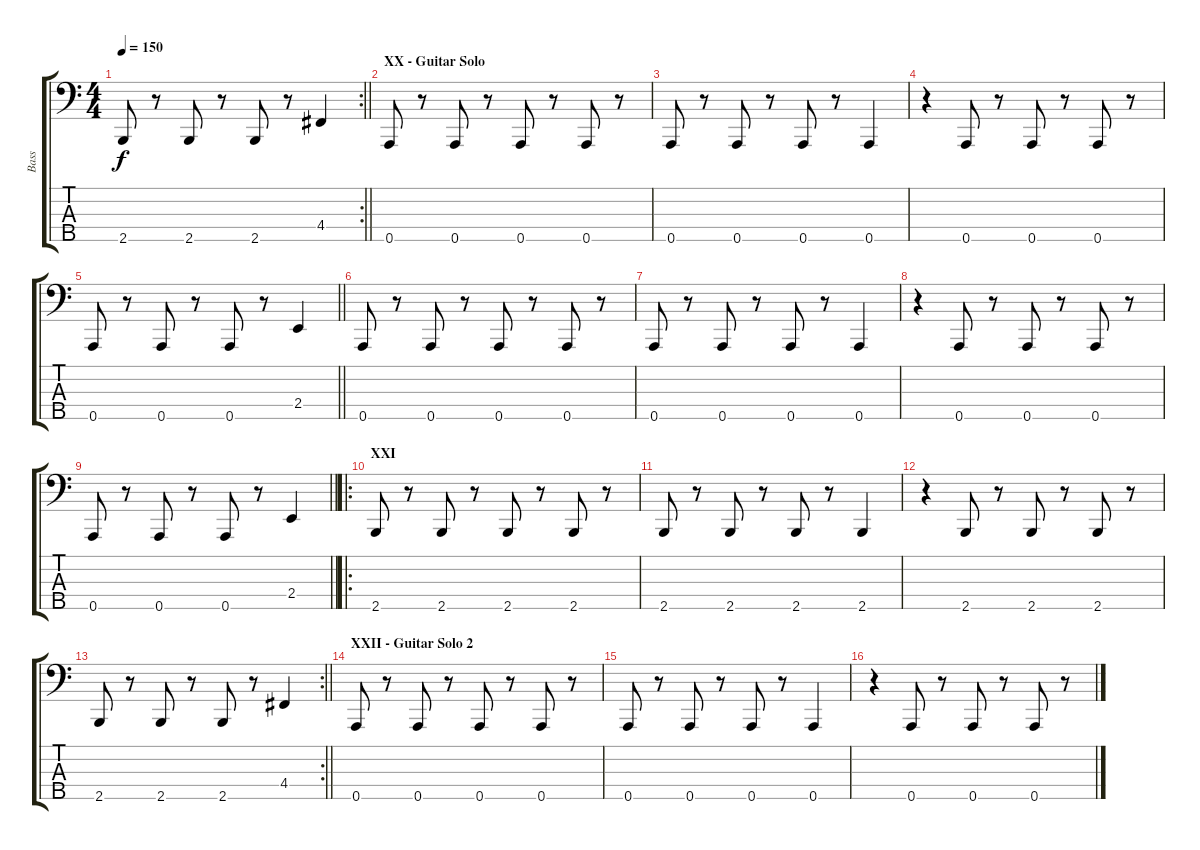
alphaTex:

\track ("Bass" "Bass") {instrument electricbassfinger}
\staff {score tabs}
\tuning (F2 C2 G1 D1 A0) {hide}
\rc 2
\ts (4 4)
\tempo 150
\clef f4
\barLineRight lightlight
\ks c
2.5.8{dy f} r.8 2.5.8 r.8 2.5.8 r.8 4.4.4 |
\section ("" "XX - Guitar Solo")
0.5.8 r.8 0.5.8 r.8 0.5.8 r.8 0.5.8 r.8 |
0.5.8 r.8 0.5.8 r.8 0.5.8 r.8 0.5.4 |
r.4 0.5.8 r.8 0.5.8 r.8 0.5.8 r.8 |
\barLineRight lightlight
0.5.8 r.8 0.5.8 r.8 0.5.8 r.8 2.4.4 |
0.5.8 r.8 0.5.8 r.8 0.5.8 r.8 0.5.8 r.8 |
0.5.8 r.8 0.5.8 r.8 0.5.8 r.8 0.5.4 |
r.4 0.5.8 r.8 0.5.8 r.8 0.5.8 r.8 |
\barLineRight lightlight
0.5.8 r.8 0.5.8 r.8 0.5.8 r.8 2.4.4 |
\ro
\section ("" "XXI")
2.5.8 r.8 2.5.8 r.8 2.5.8 r.8 2.5.8 r.8 |
2.5.8 r.8 2.5.8 r.8 2.5.8 r.8 2.5.4 |
r.4 2.5.8 r.8 2.5.8 r.8 2.5.8 r.8 |
\rc 2
\barLineRight lightlight
2.5.8 r.8 2.5.8 r.8 2.5.8 r.8 4.4.4 |
\section ("" "XXII - Guitar Solo 2")
0.5.8 r.8 0.5.8 r.8 0.5.8 r.8 0.5.8 r.8 |
0.5.8 r.8 0.5.8 r.8 0.5.8 r.8 0.5.4 |
r.4 0.5.8 r.8 0.5.8 r.8 0.5.8 r.8
